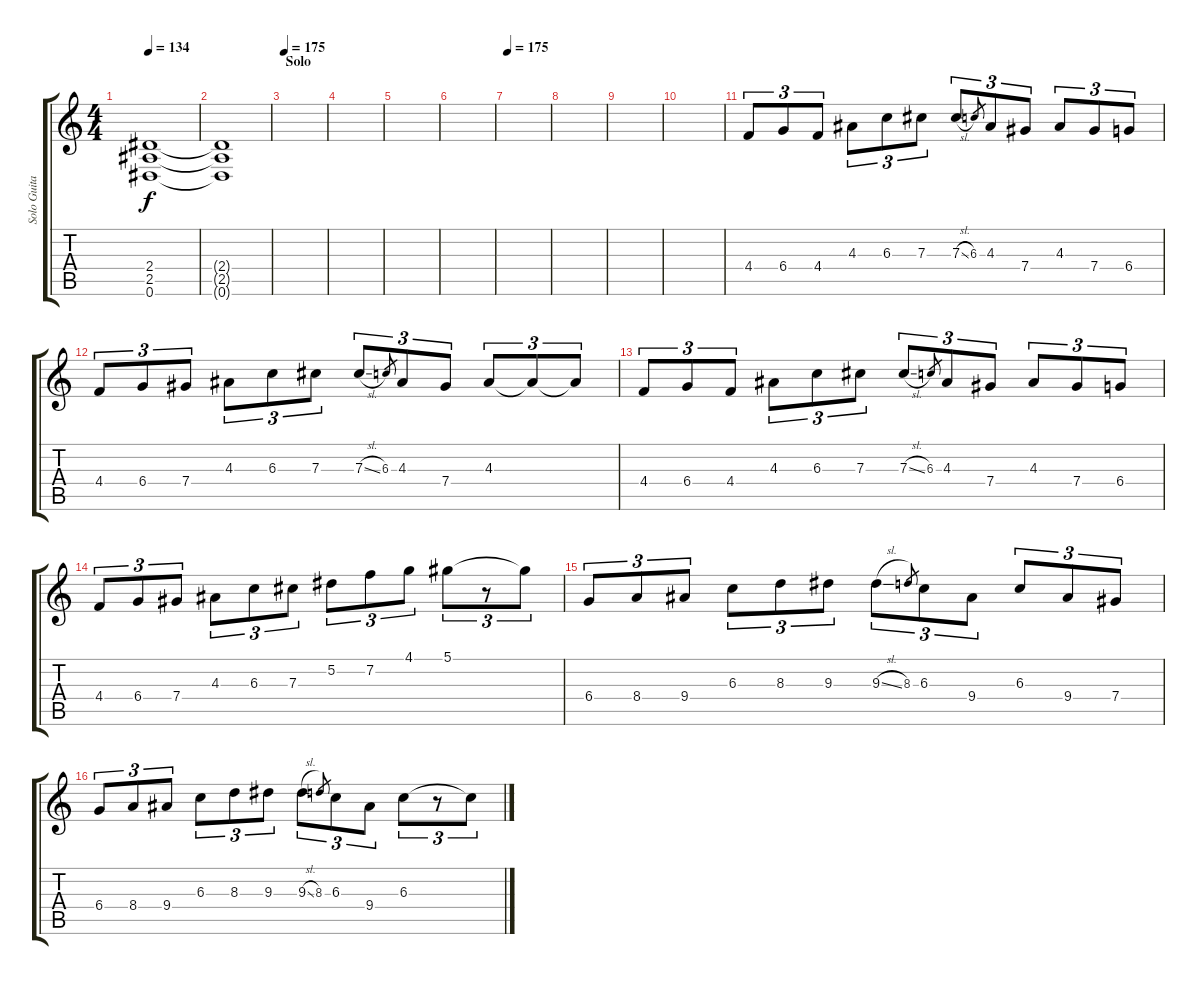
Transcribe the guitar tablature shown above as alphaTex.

\track ("Solo Guitar" "Solo Guita") {instrument distortionguitar}
\staff {score tabs}
\tuning (Eb4 Bb3 Gb3 Db3 Ab2 Eb2) {hide}
\ts (4 4)
\tempo 134
\clef g2
\ks c
(2.4 2.5 0.6).1{dy f} |
(2.4{t} 2.5{t} 0.6{t}).1 |
\section ("" "Solo")
\tempo 175
|
|
|
|
\tempo 175
|
|
|
|
4.4.8{tu (3 2)} 6.4.8{tu (3 2)} 4.4.8{tu (3 2)} 4.3.8{tu (3 2)} 6.3.8{tu (3 2)} 7.3.8{tu (3 2)} 7.3{sl}.8{tu (3 2)} 6.3.8{gr} 4.3.8{tu (3 2)} 7.4.8{tu (3 2)} 4.3.8{tu (3 2)} 7.4.8{tu (3 2)} 6.4.8{tu (3 2)} |
4.4.8{tu (3 2)} 6.4.8{tu (3 2)} 7.4.8{tu (3 2)} 4.3.8{tu (3 2)} 6.3.8{tu (3 2)} 7.3.8{tu (3 2)} 7.3{sl}.8{tu (3 2)} 6.3.8{gr} 4.3.8{tu (3 2)} 7.4.8{tu (3 2)} 4.3.8{tu (3 2)} 4.3{t}.8{tu (3 2)} 4.3{t}.8{tu (3 2)} |
4.4.8{tu (3 2)} 6.4.8{tu (3 2)} 4.4.8{tu (3 2)} 4.3.8{tu (3 2)} 6.3.8{tu (3 2)} 7.3.8{tu (3 2)} 7.3{sl}.8{tu (3 2)} 6.3.8{gr} 4.3.8{tu (3 2)} 7.4.8{tu (3 2)} 4.3.8{tu (3 2)} 7.4.8{tu (3 2)} 6.4.8{tu (3 2)} |
4.4.8{tu (3 2)} 6.4.8{tu (3 2)} 7.4.8{tu (3 2)} 4.3.8{tu (3 2)} 6.3.8{tu (3 2)} 7.3.8{tu (3 2)} 5.2.8{tu (3 2)} 7.2.8{tu (3 2)} 4.1.8{tu (3 2)} 5.1.8{tu (3 2)} r.8{tu (3 2)} 5.1{t}.8{tu (3 2)} |
6.4.8{tu (3 2)} 8.4.8{tu (3 2)} 9.4.8{tu (3 2)} 6.3.8{tu (3 2)} 8.3.8{tu (3 2)} 9.3.8{tu (3 2)} 9.3{sl}.8{tu (3 2)} 8.3.8{gr} 6.3.8{tu (3 2)} 9.4.8{tu (3 2)} 6.3.8{tu (3 2)} 9.4.8{tu (3 2)} 7.4.8{tu (3 2)} |
6.4.8{tu (3 2)} 8.4.8{tu (3 2)} 9.4.8{tu (3 2)} 6.3.8{tu (3 2)} 8.3.8{tu (3 2)} 9.3.8{tu (3 2)} 9.3{sl}.8{tu (3 2)} 8.3.8{gr} 6.3.8{tu (3 2)} 9.4.8{tu (3 2)} 6.3.8{tu (3 2)} r.8{tu (3 2)} 6.3{t}.8{tu (3 2)}
